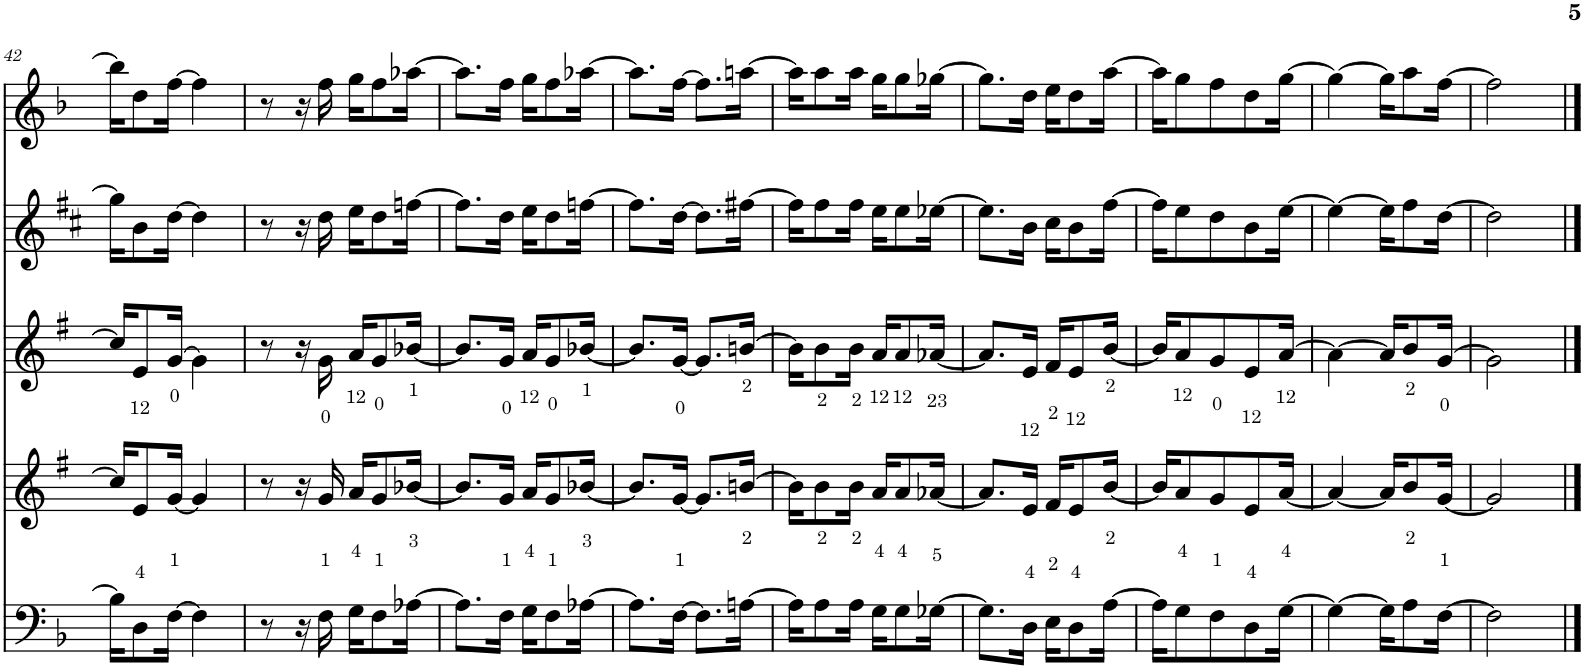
**kern	**kern	**kern	**kern	**kern
*part5	*part4	*part3	*part2	*part1
*staff5	*staff4	*staff3	*staff2	*staff1
*I"Trombone	*I"Bb Trumpet	*I"Saxofone Tenor	*I"Saxofone Alto	*I"Flauta Transversal
*I'Trb	*I'Tpt	*	*	*I'Fl
!!LO:PB:g=z
*clefF4	*clefG2	*clefG2	*clefG2	*clefG2
*	*Trd1c2	*Trd8c14	*Trd5c9	*
*k[b-]	*k[f#]	*k[f#]	*k[f#c#]	*k[b-]
*M2/4	*M2/4	*M2/4	*M2/4	*M2/4
=42	=42	=42	=42	=42
16B-\KL]	16cc/KL]	16cc/KL]	16gg\KL]	16bb-\KL]
8D\	8e/	8e/	8b\	8dd\
[16F\Jk	[16g/Jk	[16g/Jk	[16dd\Jk	[16ff\Jk
4F\]	4g/]	4g\]	4dd\]	4ff\]
=43	=43	=43	=43	=43
8r	8r	8r	8r	8r
16r	16r	16r	16r	16r
16F\	16g/	16g\	16dd\	16ff\
16G\KL	16a/KL	16a/KL	16ee\KL	16gg\KL
8F\	8g/	8g/	8dd\	8ff\
[16A-X\Jk	[16b-X/Jk	[16b-X/Jk	[16ffn\Jk	[16aa-X\Jk
=44	=44	=44	=44	=44
8.A-\L]	8.b-/L]	8.b-/L]	8.ff\L]	8.aa-\L]
16F\Jk	16g/Jk	16g/Jk	16dd\Jk	16ff\Jk
16G\KL	16a/KL	16a/KL	16ee\KL	16gg\KL
8F\	8g/	8g/	8dd\	8ff\
[16A-X\Jk	[16b-X/Jk	[16b-X/Jk	[16ffn\Jk	[16aa-X\Jk
=45	=45	=45	=45	=45
8.A-\L]	8.b-/L]	8.b-/L]	8.ff\L]	8.aa-\L]
[16F\Jk	[16g/Jk	[16g/Jk	[16dd\Jk	[16ff\Jk
8.F\L]	8.g/L]	8.g/L]	8.dd\L]	8.ff\L]
[16An\Jk	[16bn/Jk	[16bn/Jk	[16ff#X\Jk	[16aan\Jk
=46	=46	=46	=46	=46
16A\KL]	16b\KL]	16b\KL]	16ff#\KL]	16aa\KL]
8A\	8b\	8b\	8ff#\	8aa\
16A\Jk	16b\Jk	16b\Jk	16ff#\Jk	16aa\Jk
16G\KL	16a/KL	16a/KL	16ee\KL	16gg\KL
8G\	8a/	8a/	8ee\	8gg\
[16G-X\Jk	[16a-X/Jk	[16a-X/Jk	[16ee-X\Jk	[16gg-X\Jk
=47	=47	=47	=47	=47
8.G-\L]	8.a-/L]	8.a-/L]	8.ee-\L]	8.gg-\L]
16D\Jk	16e/Jk	16e/Jk	16b\Jk	16dd\Jk
16E\KL	16f#/KL	16f#/KL	16cc#\KL	16ee\KL
8D\	8e/	8e/	8b\	8dd\
[16A\Jk	[16b/Jk	[16b/Jk	[16ff#\Jk	[16aa\Jk
=48	=48	=48	=48	=48
16A\KL]	16b/KL]	16b/KL]	16ff#\KL]	16aa\KL]
8G\	8a/	8a/	8ee\	8gg\
8F\	8g/	8g/	8dd\	8ff\
8D\	8e/	8e/	8b\	8dd\
[16G\Jk	[16a/Jk	[16a/Jk	[16ee\Jk	[16gg\Jk
=49	=49	=49	=49	=49
4G\_	4a/_	4a\_	4ee\_	4gg\_
16G\KL]	16a/KL]	16a/KL]	16ee\KL]	16gg\KL]
8A\	8b/	8b/	8ff#\	8aa\
[16F\Jk	[16g/Jk	[16g/Jk	[16dd\Jk	[16ff\Jk
=50	=50	=50	=50	=50
2F\]	2g/]	2g\]	2dd\]	2ff\]
==	==	==	==	==
*-	*-	*-	*-	*-
